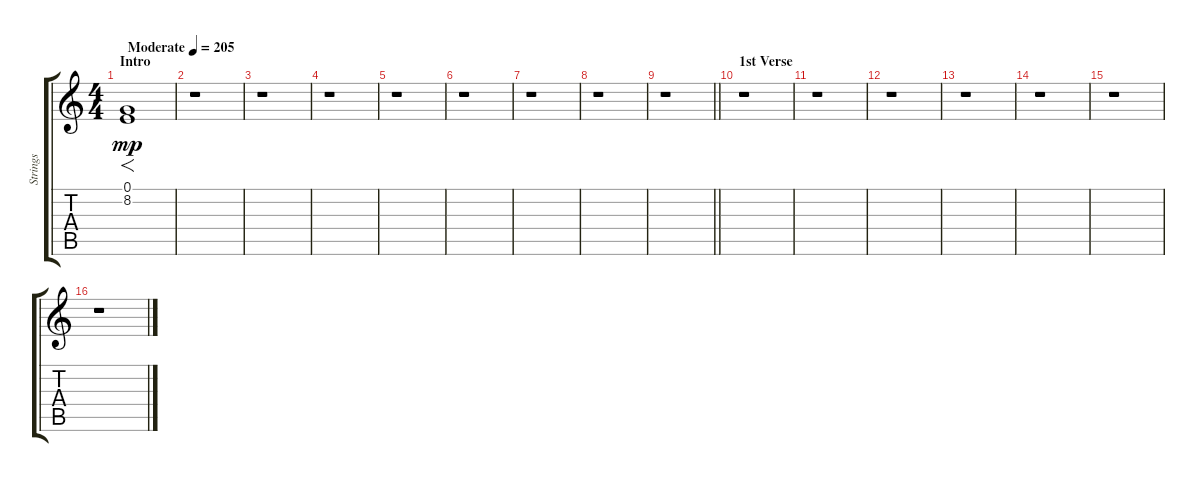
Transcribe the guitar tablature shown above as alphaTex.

\track ("Strings" "Strings") {instrument stringensemble1}
\staff {score tabs}
\tuning (E4 B3 G3 D3 A2 E2) {hide}
\ts (4 4)
\section ("" "Intro")
\tempo (205 "Moderate")
\clef g2
\ks aminor
(0.1 8.2).1{f dy mp volume 10 instrument stringensemble1} |
r.1 |
r.1 |
r.1 |
r.1 |
r.1 |
r.1 |
r.1 |
\barLineRight lightlight
r.1 |
\section ("" "1st Verse")
r.1 |
r.1 |
r.1 |
r.1 |
r.1 |
r.1 |
r.1
